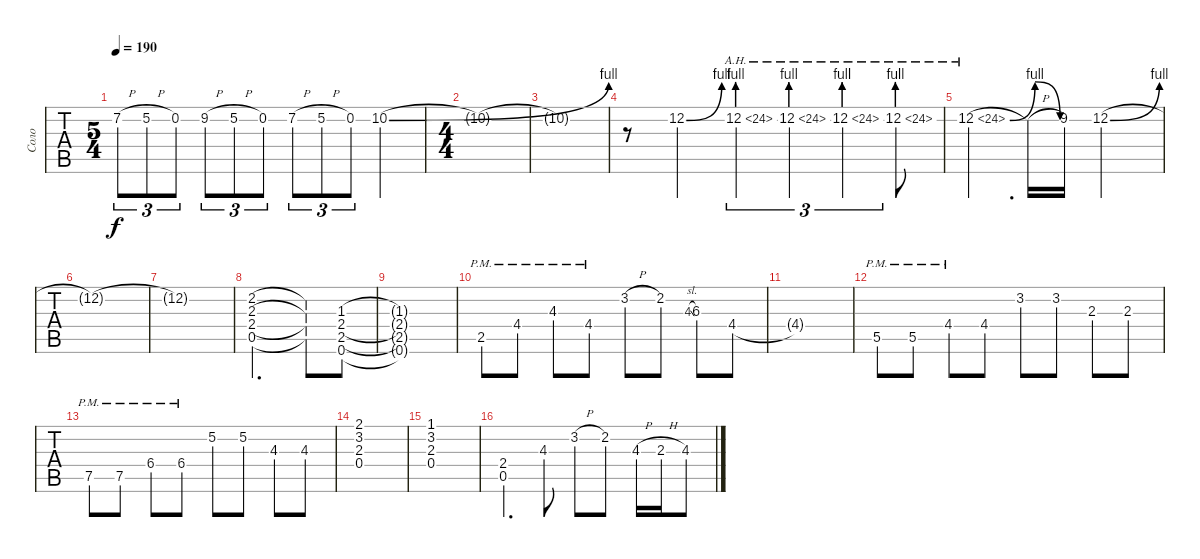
\track ("Соло" "Соло") {instrument distortionguitar}
\staff {tabs}
\tuning (E4 B3 G3 D3 A2 E2) {hide}
\ts (5 4)
\tempo 190
\clef g2
\ks c
7.2{h}.8{tu (3 2) dy f} 5.2{h}.8{tu (3 2)} 0.2.8{tu (3 2)} 9.2{h}.8{tu (3 2)} 5.2{h}.8{tu (3 2)} 0.2.8{tu (3 2)} 7.2{h}.8{tu (3 2)} 5.2{h}.8{tu (3 2)} 0.2.8{tu (3 2)} 10.2{be (bend 0 0 60 4)}.2 |
\ts (4 4)
10.2{t}.1 |
10.2{t}.1 |
r.8 12.2{be (bend 0 0 60 4) st}.4 12.2{be (prebend 0 4 60 4) ah 12 st}.4{tu (3 2)} 12.2{be (prebend 0 4 60 4) ah 12 st}.4{tu (3 2)} 12.2{be (prebend 0 4 60 4) ah 12 st}.4{tu (3 2)} 12.2{be (prebend 0 4 60 4) ah 12 st}.8 |
12.2{be (bendrelease 0 0 10 4 45 4 60 0) ah 12}.4{d} 12.2{h t}.16 9.2.16 12.2{be (bend 0 0 60 4)}.2 |
12.2{t}.1 |
12.2{t}.1 |
(2.2 2.3 2.4 0.5).2{d} (2.2{t} 2.3{t} 2.4{t} 0.5{t}).8 (1.3 2.4 2.5 0.6).8 |
(1.3{t} 2.4{t} 2.5{t} 0.6{t}).1 |
2.5{pm}.8{volume 7} 4.4{pm}.8 4.3{pm}.8 4.4{pm}.8 3.2{h}.8 2.2.8 4.3{sl}.8{gr} 6.3.8 4.4.8 |
4.4{t}.1 |
5.5{pm}.8{volume 7} 5.5{pm}.8 4.4{pm}.8 4.4.8 3.2.8 3.2.8 2.3.8 2.3.8 |
7.5{pm}.8 7.5{pm}.8 6.4{pm}.8 6.4{pm}.8 5.2.8 5.2.8 4.3.8 4.3.8 |
(2.1 3.2 2.3 0.4).1{volume 12} |
(1.1 3.2 2.3 0.4).1 |
(2.4 0.5).4{d volume 7} 4.3.8 3.2{h}.8 2.2.8 4.3{h}.16 2.3{h}.16 4.3.8
